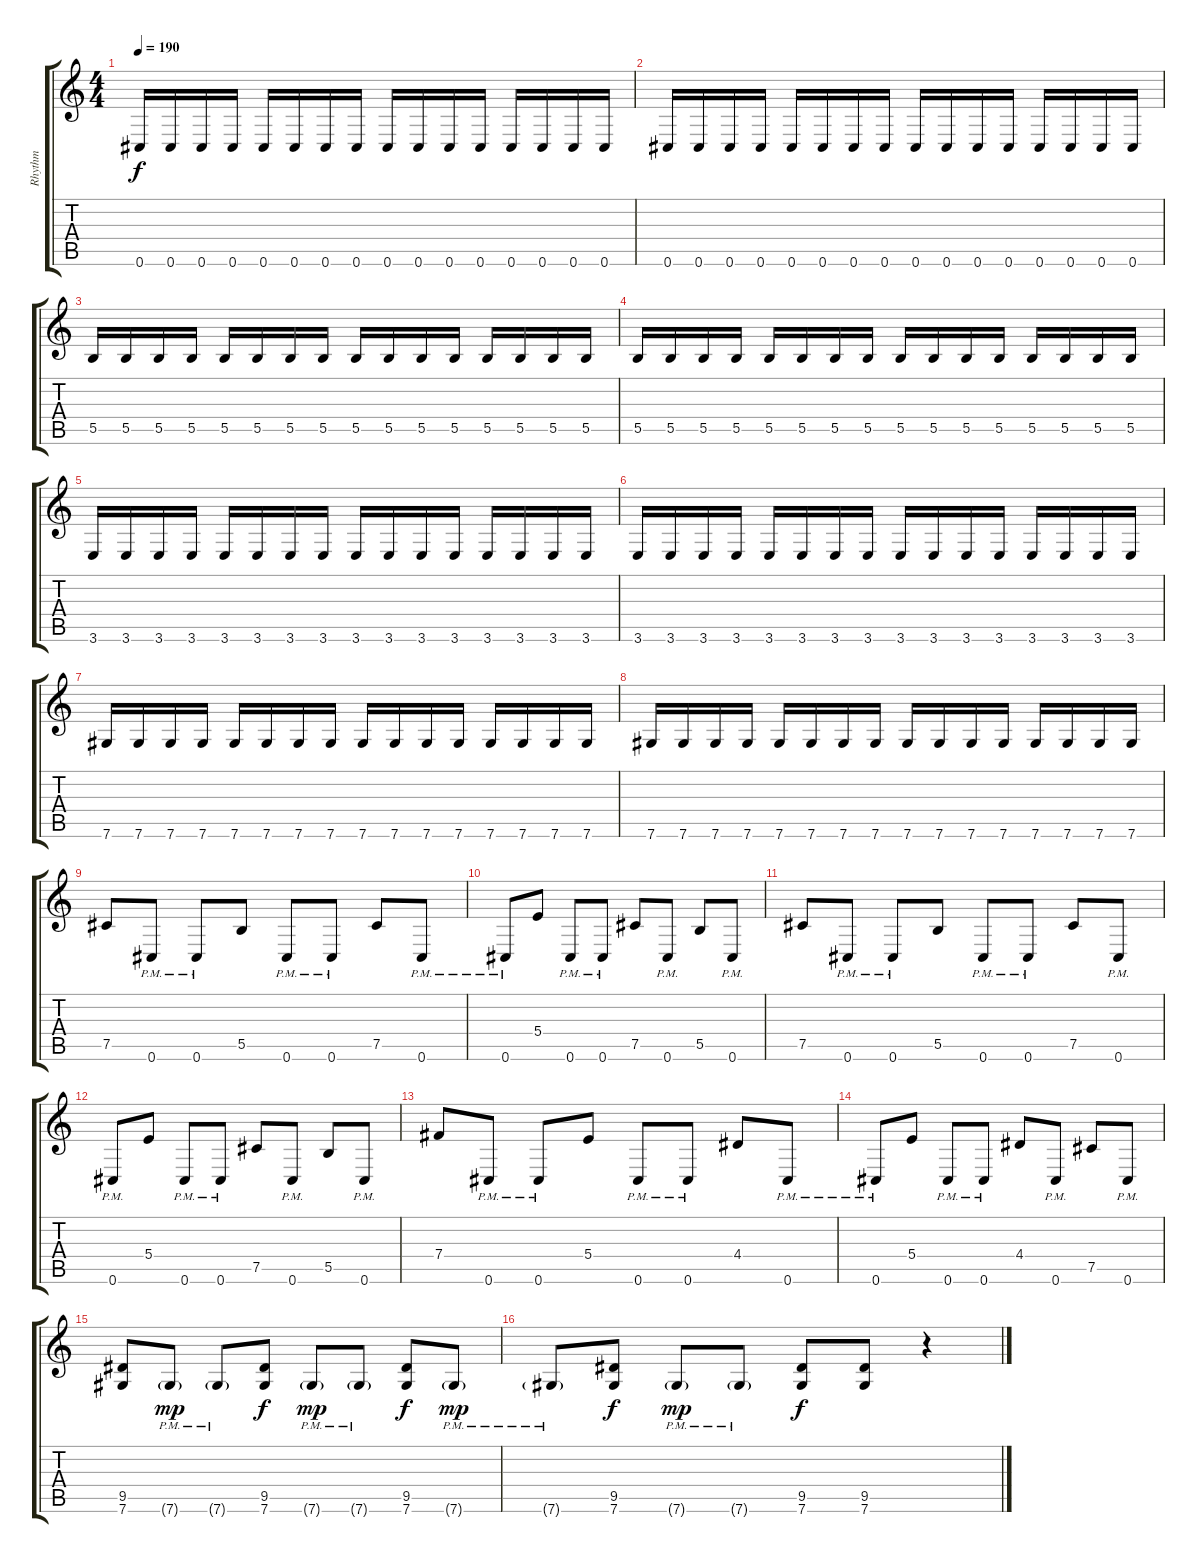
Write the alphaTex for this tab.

\track ("Rhythm" "Rhythm") {instrument distortionguitar}
\staff {score tabs}
\tuning (Db4 Ab3 E3 B2 Gb2 Db2) {hide}
\ts (4 4)
\tempo 190
\clef g2
\ks c
0.6.16{dy f} 0.6.16 0.6.16 0.6.16 0.6.16 0.6.16 0.6.16 0.6.16 0.6.16 0.6.16 0.6.16 0.6.16 0.6.16 0.6.16 0.6.16 0.6.16 |
0.6.16 0.6.16 0.6.16 0.6.16 0.6.16 0.6.16 0.6.16 0.6.16 0.6.16 0.6.16 0.6.16 0.6.16 0.6.16 0.6.16 0.6.16 0.6.16 |
5.5.16 5.5.16 5.5.16 5.5.16 5.5.16 5.5.16 5.5.16 5.5.16 5.5.16 5.5.16 5.5.16 5.5.16 5.5.16 5.5.16 5.5.16 5.5.16 |
5.5.16 5.5.16 5.5.16 5.5.16 5.5.16 5.5.16 5.5.16 5.5.16 5.5.16 5.5.16 5.5.16 5.5.16 5.5.16 5.5.16 5.5.16 5.5.16 |
3.6.16 3.6.16 3.6.16 3.6.16 3.6.16 3.6.16 3.6.16 3.6.16 3.6.16 3.6.16 3.6.16 3.6.16 3.6.16 3.6.16 3.6.16 3.6.16 |
3.6.16 3.6.16 3.6.16 3.6.16 3.6.16 3.6.16 3.6.16 3.6.16 3.6.16 3.6.16 3.6.16 3.6.16 3.6.16 3.6.16 3.6.16 3.6.16 |
7.6.16 7.6.16 7.6.16 7.6.16 7.6.16 7.6.16 7.6.16 7.6.16 7.6.16 7.6.16 7.6.16 7.6.16 7.6.16 7.6.16 7.6.16 7.6.16 |
7.6.16 7.6.16 7.6.16 7.6.16 7.6.16 7.6.16 7.6.16 7.6.16 7.6.16 7.6.16 7.6.16 7.6.16 7.6.16 7.6.16 7.6.16 7.6.16 |
7.5.8 0.6{pm}.8 0.6{pm}.8 5.5.8 0.6{pm}.8 0.6{pm}.8 7.5.8 0.6{pm}.8 |
0.6{pm}.8 5.4.8 0.6{pm}.8 0.6{pm}.8 7.5.8 0.6{pm}.8 5.5.8 0.6{pm}.8 |
7.5.8 0.6{pm}.8 0.6{pm}.8 5.5.8 0.6{pm}.8 0.6{pm}.8 7.5.8 0.6{pm}.8 |
0.6{pm}.8 5.4.8 0.6{pm}.8 0.6{pm}.8 7.5.8 0.6{pm}.8 5.5.8 0.6{pm}.8 |
7.4.8 0.6{pm}.8 0.6{pm}.8 5.4.8 0.6{pm}.8 0.6{pm}.8 4.4.8 0.6{pm}.8 |
0.6{pm}.8 5.4.8 0.6{pm}.8 0.6{pm}.8 4.4.8 0.6{pm}.8 7.5.8 0.6{pm}.8 |
(9.5 7.6).8 7.6{g pm}.8{dy mp} 7.6{g pm}.8 (9.5 7.6).8{dy f} 7.6{g pm}.8{dy mp} 7.6{g pm}.8 (9.5 7.6).8{dy f} 7.6{g pm}.8{dy mp} |
7.6{g pm}.8 (9.5 7.6).8{dy f} 7.6{g pm}.8{dy mp} 7.6{g pm}.8 (9.5 7.6).8{dy f} (9.5 7.6).8 r.4
